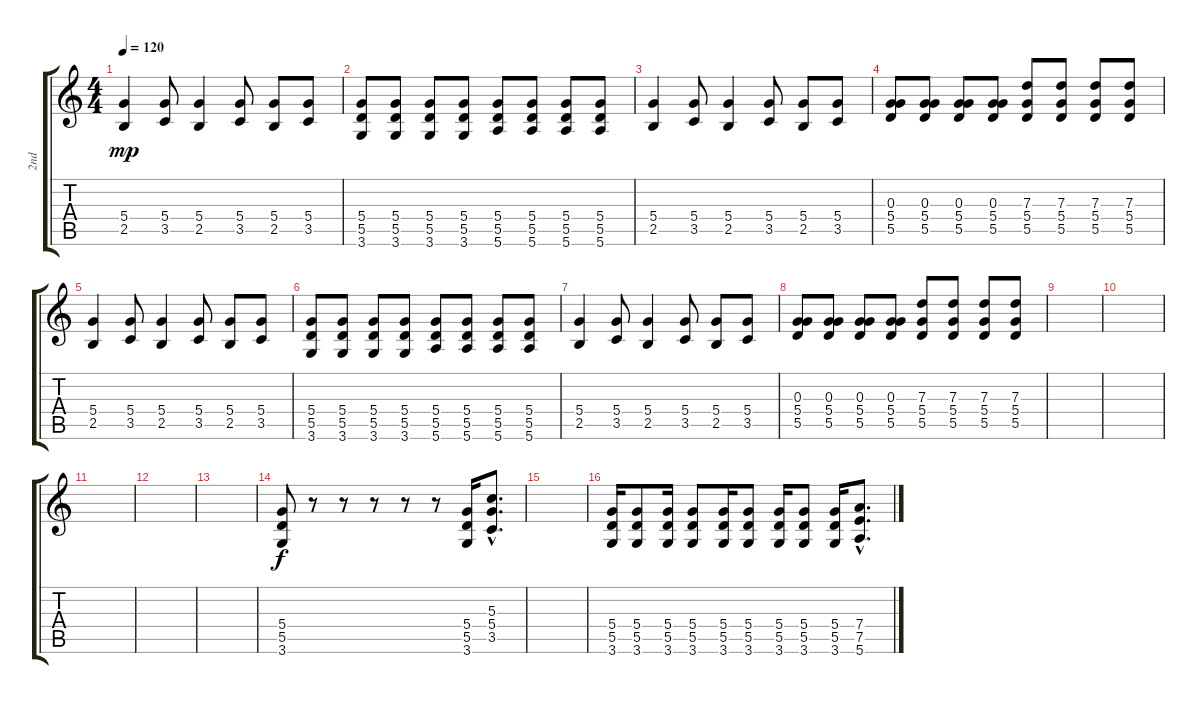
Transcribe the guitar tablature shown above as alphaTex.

\track ("2nd" "2nd") {instrument distortionguitar}
\staff {score tabs}
\tuning (E4 B3 G3 D3 A2 E2) {hide}
\ts (4 4)
\tempo 120
\clef g2
\ks c
(5.4 2.5).4{dy mp} (5.4 3.5).8 (5.4 2.5).4 (5.4 3.5).8 (5.4 2.5).8 (5.4 3.5).8 |
(5.4 5.5 3.6).8 (5.4 5.5 3.6).8 (5.4 5.5 3.6).8 (5.4 5.5 3.6).8 (5.4 5.5 5.6).8 (5.4 5.5 5.6).8 (5.4 5.5 5.6).8 (5.4 5.5 5.6).8 |
(5.4 2.5).4 (5.4 3.5).8 (5.4 2.5).4 (5.4 3.5).8 (5.4 2.5).8 (5.4 3.5).8 |
(0.3 5.4 5.5).8 (0.3 5.4 5.5).8 (0.3 5.4 5.5).8 (0.3 5.4 5.5).8 (7.3 5.4 5.5).8 (7.3 5.4 5.5).8 (7.3 5.4 5.5).8 (7.3 5.4 5.5).8 |
(5.4 2.5).4 (5.4 3.5).8 (5.4 2.5).4 (5.4 3.5).8 (5.4 2.5).8 (5.4 3.5).8 |
(5.4 5.5 3.6).8 (5.4 5.5 3.6).8 (5.4 5.5 3.6).8 (5.4 5.5 3.6).8 (5.4 5.5 5.6).8 (5.4 5.5 5.6).8 (5.4 5.5 5.6).8 (5.4 5.5 5.6).8 |
(5.4 2.5).4 (5.4 3.5).8 (5.4 2.5).4 (5.4 3.5).8 (5.4 2.5).8 (5.4 3.5).8 |
(0.3 5.4 5.5).8 (0.3 5.4 5.5).8 (0.3 5.4 5.5).8 (0.3 5.4 5.5).8 (7.3 5.4 5.5).8 (7.3 5.4 5.5).8 (7.3 5.4 5.5).8 (7.3 5.4 5.5).8 |
|
|
|
|
|
(5.4 5.5 3.6).8{dy f} r.8 r.8 r.8 r.8 r.8 (5.4 5.5 3.6).16 (5.3{hac} 5.4{hac} 3.5{hac}).8{d} |
|
(5.4 5.5 3.6).16 (5.4 5.5 3.6).8 (5.4 5.5 3.6).16 (5.4 5.5 3.6).8 (5.4 5.5 3.6).16 (5.4 5.5 3.6).8 (5.4 5.5 3.6).16 (5.4 5.5 3.6).8 (5.4 5.5 3.6).16 (7.4{hac} 7.5{hac} 5.6{hac}).8{d}
